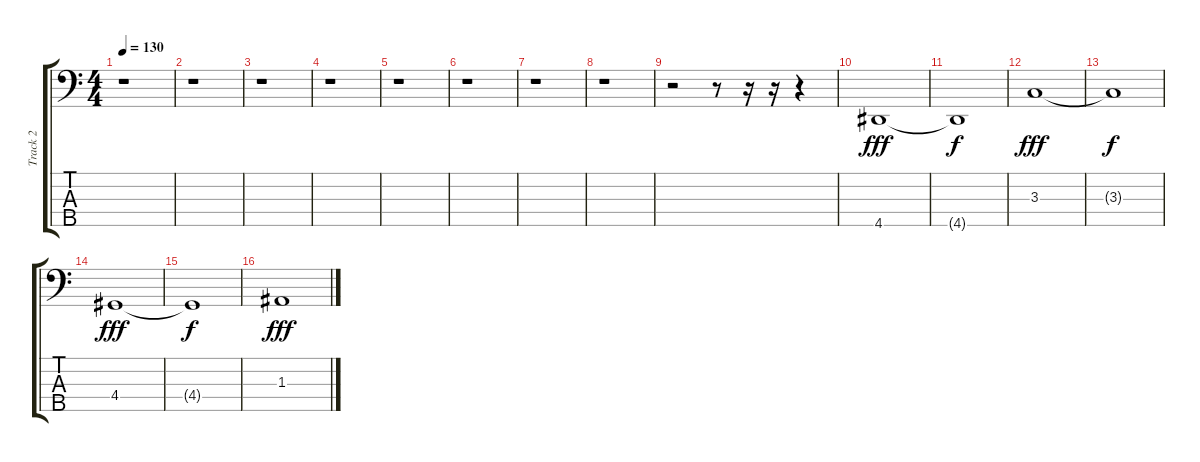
\track ("Track 2" "Track 2") {instrument fretlessbass}
\staff {score tabs}
\tuning (G2 D2 A1 E1 B0) {hide}
\ts (4 4)
\tempo 130
\clef f4
\ks c
r.1{dy fff} |
r.1 |
r.1 |
r.1 |
r.1 |
r.1 |
r.1 |
r.1 |
r.2 r.8 r.16{instrument fretlessbass} r.16 r.4 |
4.5.1 |
4.5{t}.1{dy f} |
3.3.1{dy fff} |
3.3{t}.1{dy f} |
4.4.1{dy fff} |
4.4{t}.1{dy f} |
1.3.1{dy fff}
